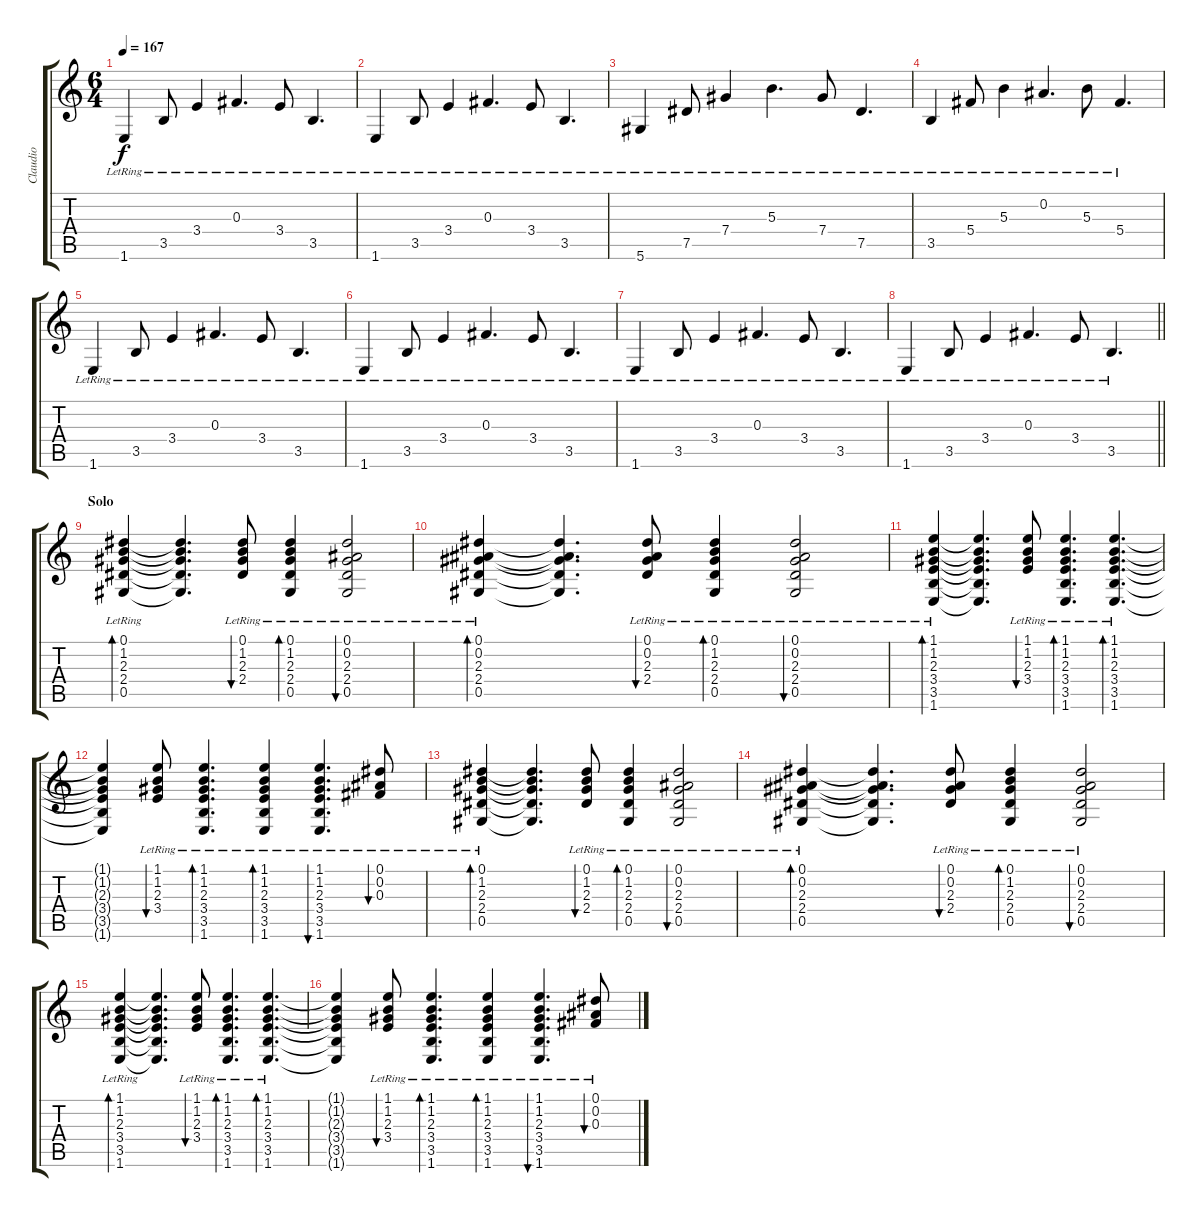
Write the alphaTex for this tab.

\track ("Claudio" "Claudio") {instrument acousticguitarsteel}
\staff {score tabs}
\tuning (Eb4 Bb3 Gb3 Db3 Ab2 Eb2) {hide}
\ts (6 4)
\tempo 167
\clef g2
\ks c
1.6{lr}.4{dy f} 3.5{lr}.8 3.4{lr}.4 0.3{lr}.4{d} 3.4{lr}.8 3.5{lr}.4{d} |
1.6{lr}.4 3.5{lr}.8 3.4{lr}.4 0.3{lr}.4{d} 3.4{lr}.8 3.5{lr}.4{d} |
5.6{lr}.4 7.5{lr}.8 7.4{lr}.4 5.3{lr}.4{d} 7.4{lr}.8 7.5{lr}.4{d} |
3.5{lr}.4 5.4{lr}.8 5.3{lr}.4 0.2{lr}.4{d} 5.3{lr}.8 5.4{lr}.4{d} |
1.6{lr}.4 3.5{lr}.8 3.4{lr}.4 0.3{lr}.4{d} 3.4{lr}.8 3.5{lr}.4{d} |
1.6{lr}.4 3.5{lr}.8 3.4{lr}.4 0.3{lr}.4{d} 3.4{lr}.8 3.5{lr}.4{d} |
1.6{lr}.4 3.5{lr}.8 3.4{lr}.4 0.3{lr}.4{d} 3.4{lr}.8 3.5{lr}.4{d} |
\barLineRight lightlight
1.6{lr}.4 3.5{lr}.8 3.4{lr}.4 0.3{lr}.4{d} 3.4{lr}.8 3.5{lr}.4{d} |
\section ("" "Solo")
(0.1{lr} 1.2{lr} 2.3{lr} 2.4{lr} 0.5{lr}).4{bd 120} (0.1{t} 1.2{t} 2.3{t} 2.4{t} 0.5{t}).4{d} (0.1{lr} 1.2{lr} 2.3{lr} 2.4{lr}).8{bu 120} (0.1{lr} 1.2{lr} 2.3{lr} 2.4{lr} 0.5{lr}).4{bd 120} (0.1{lr} 0.2{lr} 2.3{lr} 2.4{lr} 0.5{lr}).2{bu 120} |
(0.1{lr} 0.2{lr} 2.3{lr} 2.4{lr} 0.5{lr}).4{bd 120} (0.1{t} 0.2{t} 2.3{t} 2.4{t} 0.5{t}).4{d} (0.1{lr} 0.2{lr} 2.3{lr} 2.4{lr}).8{bu 120} (0.1{lr} 1.2{lr} 2.3{lr} 2.4{lr} 0.5{lr}).4{bd 120} (0.1{lr} 0.2{lr} 2.3{lr} 2.4{lr} 0.5{lr}).2{bu 120} |
(1.1{lr} 1.2{lr} 2.3{lr} 3.4{lr} 3.5{lr} 1.6{lr}).4{bd 120} (1.1{t} 1.2{t} 2.3{t} 3.4{t} 3.5{t} 1.6{t}).4{d} (1.1{lr} 1.2{lr} 2.3{lr} 3.4{lr}).8{bu 120} (1.1{lr} 1.2{lr} 2.3{lr} 3.4{lr} 3.5{lr} 1.6{lr}).4{d bd 120} (1.1{lr} 1.2{lr} 2.3{lr} 3.4{lr} 3.5{lr} 1.6{lr}).4{d bd 120} |
(1.1{t} 1.2{t} 2.3{t} 3.4{t} 3.5{t} 1.6{t}).4 (1.1{lr} 1.2{lr} 2.3{lr} 3.4{lr}).8{bu 120} (1.1{lr} 1.2{lr} 2.3{lr} 3.4{lr} 3.5{lr} 1.6{lr}).4{d bd 120} (1.1{lr} 1.2{lr} 2.3{lr} 3.4{lr} 3.5{lr} 1.6{lr}).4{bd 120} (1.1{lr} 1.2{lr} 2.3{lr} 3.4{lr} 3.5{lr} 1.6{lr}).4{d bu 120} (0.1{lr} 0.2{lr} 0.3{lr}).8{bu 120} |
(0.1{lr} 1.2{lr} 2.3{lr} 2.4{lr} 0.5{lr}).4{bd 120} (0.1{t} 1.2{t} 2.3{t} 2.4{t} 0.5{t}).4{d} (0.1{lr} 1.2{lr} 2.3{lr} 2.4{lr}).8{bu 120} (0.1{lr} 1.2{lr} 2.3{lr} 2.4{lr} 0.5{lr}).4{bd 120} (0.1{lr} 0.2{lr} 2.3{lr} 2.4{lr} 0.5{lr}).2{bu 120} |
(0.1{lr} 0.2{lr} 2.3{lr} 2.4{lr} 0.5{lr}).4{bd 120} (0.1{t} 0.2{t} 2.3{t} 2.4{t} 0.5{t}).4{d} (0.1{lr} 0.2{lr} 2.3{lr} 2.4{lr}).8{bu 120} (0.1{lr} 1.2{lr} 2.3{lr} 2.4{lr} 0.5{lr}).4{bd 120} (0.1{lr} 0.2{lr} 2.3{lr} 2.4{lr} 0.5{lr}).2{bu 120} |
(1.1{lr} 1.2{lr} 2.3{lr} 3.4{lr} 3.5{lr} 1.6{lr}).4{bd 120} (1.1{t} 1.2{t} 2.3{t} 3.4{t} 3.5{t} 1.6{t}).4{d} (1.1{lr} 1.2{lr} 2.3{lr} 3.4{lr}).8{bu 120} (1.1{lr} 1.2{lr} 2.3{lr} 3.4{lr} 3.5{lr} 1.6{lr}).4{d bd 120} (1.1{lr} 1.2{lr} 2.3{lr} 3.4{lr} 3.5{lr} 1.6{lr}).4{d bd 120} |
(1.1{t} 1.2{t} 2.3{t} 3.4{t} 3.5{t} 1.6{t}).4 (1.1{lr} 1.2{lr} 2.3{lr} 3.4{lr}).8{bu 120} (1.1{lr} 1.2{lr} 2.3{lr} 3.4{lr} 3.5{lr} 1.6{lr}).4{d bd 120} (1.1{lr} 1.2{lr} 2.3{lr} 3.4{lr} 3.5{lr} 1.6{lr}).4{bd 120} (1.1{lr} 1.2{lr} 2.3{lr} 3.4{lr} 3.5{lr} 1.6{lr}).4{d bu 120} (0.1{lr} 0.2{lr} 0.3{lr}).8{bu 120}
